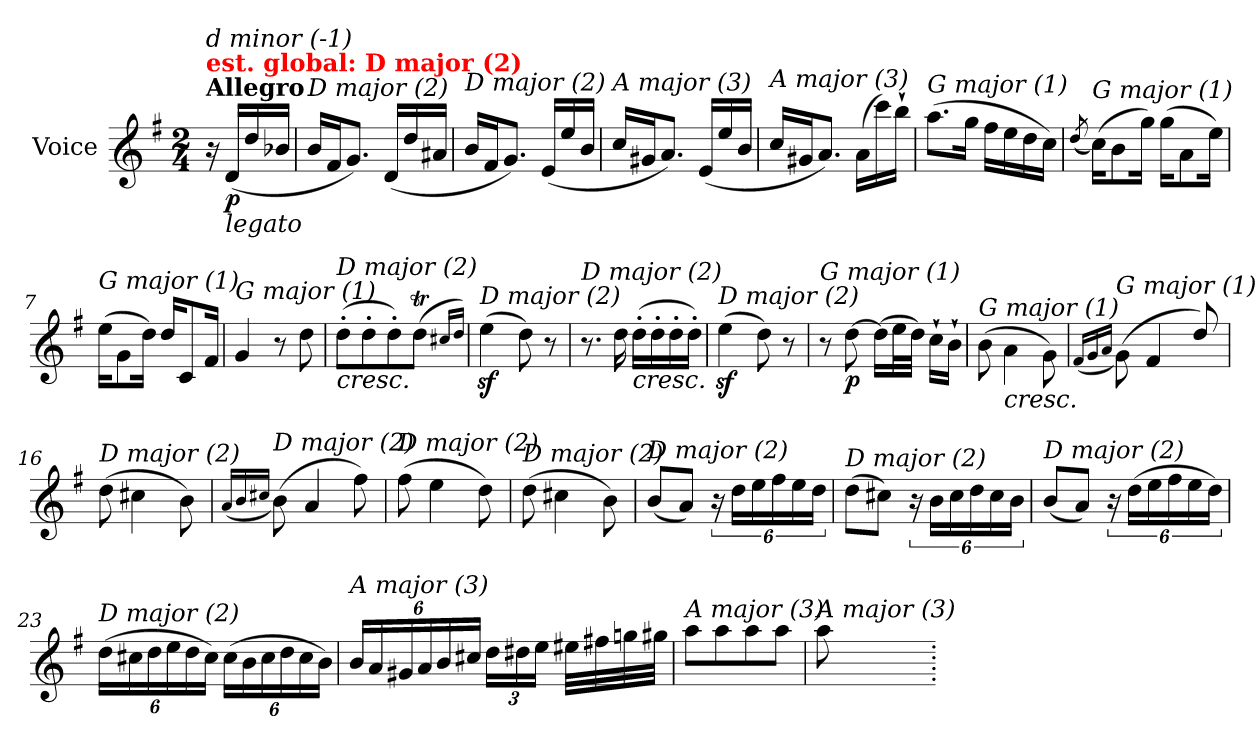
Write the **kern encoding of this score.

**kern	**dynam
*part1	*part1
*staff1	*staff1
*I"Voice	*
*I'V	*
*clefG2	*
*k[f#]	*
*M2/4	*
=	=
!LO:TX:a:B:t=Allegro	!
!LO:TX:a:B:color=#FF0000:t=est. global&colon; D major (2)	!
!LO:TX:i:t=d minor (-1)	!
16r	.
!LO:TX:b:i:t=legato	!
!	!LO:DY:b
(<16d/LL	p
16dd/	.
16b-Xi/JJ	.
=1	=1
!LO:TX:i:t=D major (2)	!
16b/LL	.
16f#/J	.
8.g/J)	.
(<16d/LL	.
16dd/	.
16a#X/JJ	.
=2	=2
!LO:TX:i:t=D major (2)	!
16b/LL	.
16f#/J	.
8.g/J)	.
(<16e/LL	.
16ee/	.
16b/JJ	.
=3	=3
!LO:TX:i:t=A major (3)	!
16cc/LL	.
16g#X/J	.
8.a/J)	.
(<16e/LL	.
16ee/	.
16b/JJ	.
=4	=4
!LO:TX:i:t=A major (3)	!
16cc/LL	.
16g#X/J	.
8.a/J)	.
(>16a\LL	.
16ccc\)	.
16bb`\JJ	.
=5	=5
!LO:TX:i:t=G major (1)	!
(>8.aa\L	.
16gg\Jk	.
16ff#\LL	.
16ee\	.
16dd\	.
16cc\JJ)	.
!!LO:LB:g=z
=6	=6
(<8qdd/	.
!LO:TX:i:t=G major (1)	!
(>16cc\KL)	.
8b\	.
16gg\Jk)	.
(>16gg\KL	.
8a\	.
16ee\Jk)	.
=7	=7
!LO:TX:i:t=G major (1)	!
(>16ee\KL	.
8g\	.
16dd\Jk)	.
16dd/KL	.
8c/	.
16f#/Jk	.
=8	=8
!LO:TX:i:t=G major (1)	!
4g/	.
8r	.
8dd\	.
=9	=9
!LO:TX:b:i:t=cresc.	!
!LO:TX:i:t=D major (2)	!
(>8dd'\L	.
8dd'\	.
8dd'\)	.
(>8ddT\J	.
16qcc#X/LL	.
16qdd/JJ)	.
=10	=10
!LO:TX:i:t=D major (2)	!
(>4eez<\	.
8dd\)	.
8r	.
=11	=11
!LO:TX:i:t=D major (2)	!
8.r	.
16dd\	.
!LO:TX:b:i:t=cresc.	!
(>16dd'\LL	.
16dd'\	.
16dd'\	.
16dd'\JJ)	.
!!LO:LB:g=z
=12	=12
!LO:TX:i:t=D major (2)	!
(>4eez<\	.
8dd\)	.
8r	.
=13	=13
!LO:TX:i:t=G major (1)	!
8r	.
!	!LO:DY:b
[8dd\	p
(>16dd\LL]	.
32ee\L	.
32dd\JJJ)	.
16cc`\LL	.
16b`\JJ	.
=14	=14
!LO:TX:i:t=G major (1)	!
(>8b\	.
!LO:TX:b:i:t=cresc.	!
4a\	.
8g\)	.
=15	=15
(<16qf#/LL	.
16qg/	.
16qa/JJ	.
!LO:TX:i:t=G major (1)	!
(>8g\)	.
4f#/	.
8dd/)	.
=16	=16
!LO:TX:i:t=D major (2)	!
(>8dd\	.
4cc#X\	.
8b\)	.
=17	=17
(<16qa/LL	.
16qb/	.
16qcc#X/JJ	.
!LO:TX:i:t=D major (2)	!
(>8b\)	.
4a/	.
8ff#\)	.
!!LO:LB:g=z
=18	=18
!LO:TX:i:t=D major (2)	!
(>8ff#\	.
4ee\	.
8dd\)	.
=19	=19
!LO:TX:i:t=D major (2)	!
(>8dd\	.
4cc#X\	.
8b\)	.
=20	=20
!LO:TX:i:t=D major (2)	!
(<8b/L	.
8a/J)	.
24r	.
24dd\LL	.
24ee\	.
24ff#\	.
24ee\	.
24dd\JJ	.
=21	=21
!LO:TX:i:t=D major (2)	!
(>8dd\L	.
8cc#X\J)	.
24r	.
24b\LL	.
24cc#\	.
24dd\	.
24cc#\	.
24b\JJ	.
=22	=22
!LO:TX:i:t=D major (2)	!
(<8b/L	.
8a/J)	.
24r	.
(>24dd\LL	.
24ee\	.
24ff#\	.
24ee\	.
24dd\JJ)	.
!!LO:LB:g=z
=23	=23
*Xbrackettup	*
!LO:TX:i:t=D major (2)	!
(>24dd\LL	.
24cc#X\	.
24dd\	.
24ee\	.
24dd\	.
24cc#\JJ)	.
(>24cc#\LL	.
24b\	.
24cc#\	.
24dd\	.
24cc#\	.
24b\JJ)	.
=24	=24
!LO:TX:i:t=A major (3)	!
24b/LL	.
24a/	.
24g#X/	.
24a/	.
24b/	.
24cc#X/JJ	.
24dd\LL	.
24dd#X\	.
24ee\JJ	.
32ee#Xi\LLL	.
32ff#X\	.
32ggn\	.
32gg#X\JJJ	.
=25	=25
!LO:TX:i:t=A major (3)	!
8aa\L	.
8aa\	.
8aa\	.
8aa\J	.
=26	=26
!LO:TX:i:t=A major (3)	!
8aa\	.
=.	=.
*-	*-
